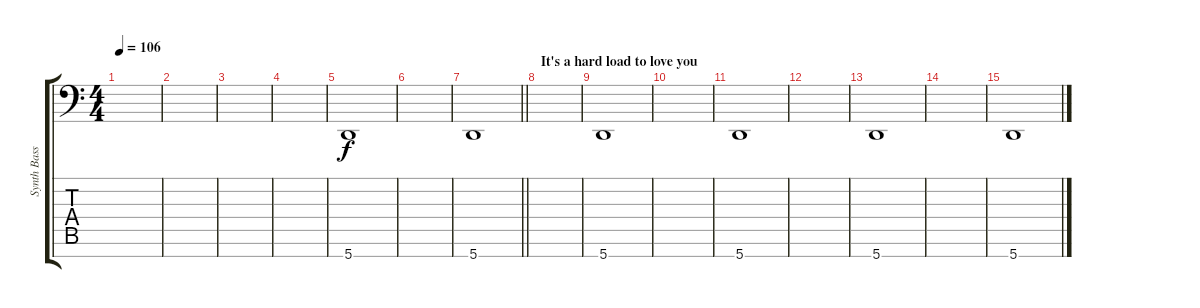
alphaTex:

\track ("Synth Bass" "Synth Bass") {instrument synthbass1}
\staff {score tabs}
\tuning (E3 B2 G2 D2 A1 E1 A0) {hide}
\ts (4 4)
\tempo 106
\clef f4
\ks c
|
|
|
|
5.7.1 |
|
\barLineRight lightlight
5.7.1 |
\section ("" "It's a hard load to love you")
|
5.7.1 |
|
5.7.1 |
|
5.7.1 |
|
5.7.1
